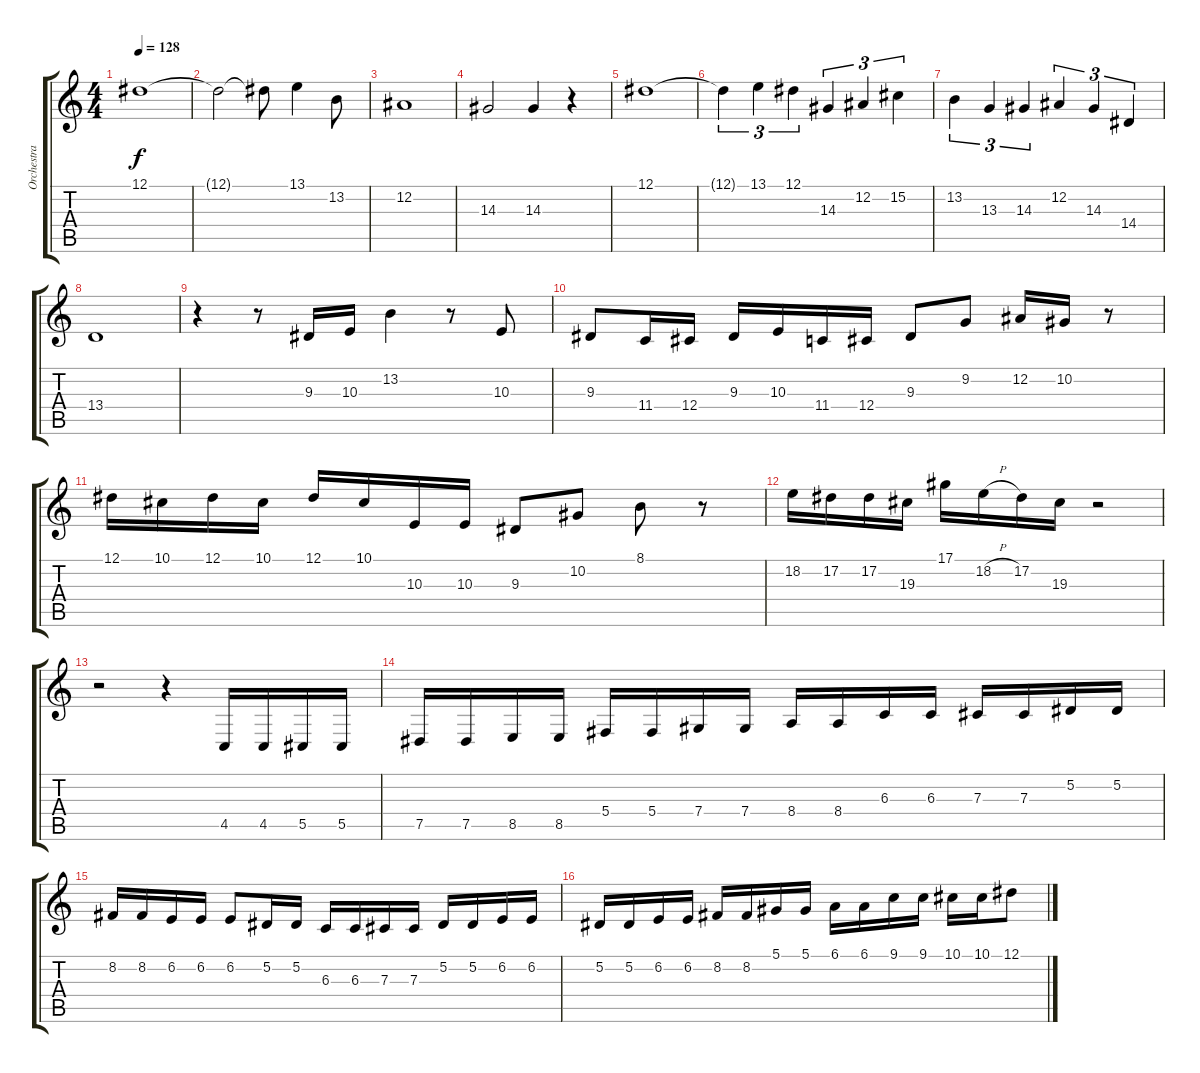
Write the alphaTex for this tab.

\track ("Orchestra [Pt.2]" "Orchestra ") {instrument stringensemble1}
\staff {score tabs}
\tuning (Eb4 Bb3 Gb3 Db3 Ab2 Eb2) {hide}
\ts (4 4)
\tempo 128
\clef g2
\ks c
12.1.1{dy f} |
12.1{t}.2 12.1{t}.8 13.1.4 13.2.8 |
12.2.1 |
14.3.2 14.3.4 r.4 |
12.1.1 |
12.1{t}.4{tu (3 2)} 13.1.4{tu (3 2)} 12.1.4{tu (3 2)} 14.3.4{tu (3 2)} 12.2.4{tu (3 2)} 15.2.4{tu (3 2)} |
13.2.4{tu (3 2)} 13.3.4{tu (3 2)} 14.3.4{tu (3 2)} 12.2.4{tu (3 2)} 14.3.4{tu (3 2)} 14.4.4{tu (3 2)} |
13.4.1 |
r.4 r.8 9.3.16 10.3.16 13.2.4 r.8 10.3.8 |
9.3.8 11.4.16 12.4.16 9.3.16 10.3.16 11.4.16 12.4.16 9.3.8 9.2.8 12.2.16 10.2.16 r.8 |
12.1.16 10.1.16 12.1.16 10.1.16 12.1.16 10.1.16 10.3.16 10.3.16 9.3.8 10.2.8 8.1.8 r.8 |
18.2.16 17.2.16 17.2.16 19.3.16 17.1.16 18.2{h}.16 17.2.16 19.3.16 r.2 |
r.2 r.4 4.5.16 4.5.16 5.5.16 5.5.16 |
7.5.16 7.5.16 8.5.16 8.5.16 5.4.16 5.4.16 7.4.16 7.4.16 8.4.16 8.4.16 6.3.16 6.3.16 7.3.16 7.3.16 5.2.16 5.2.16 |
8.2.16 8.2.16 6.2.16 6.2.16 6.2.8 5.2.16 5.2.16 6.3.16 6.3.16 7.3.16 7.3.16 5.2.16 5.2.16 6.2.16 6.2.16 |
5.2.16 5.2.16 6.2.16 6.2.16 8.2.16 8.2.16 5.1.16 5.1.16 6.1.16 6.1.16 9.1.16 9.1.16 10.1.16 10.1.16 12.1.8
